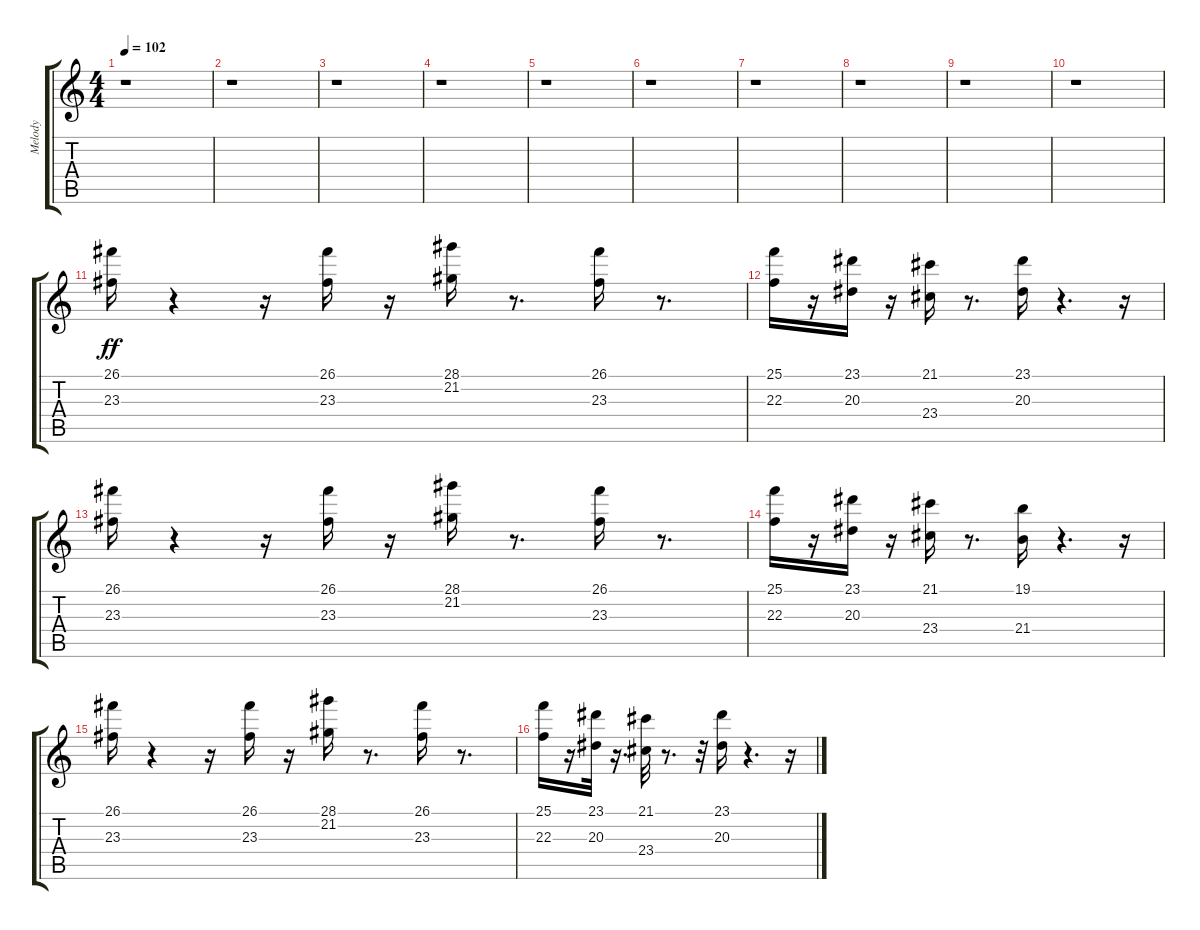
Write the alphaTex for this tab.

\track ("Melody" "Melody") {instrument fx4atmosphere}
\staff {score tabs}
\tuning (E4 B3 G3 D3 A2 E2) {hide}
\ts (4 4)
\tempo 102
\clef g2
\ks c
r.1{dy ff} |
r.1 |
r.1 |
r.1 |
r.1 |
r.1 |
r.1 |
r.1 |
r.1 |
r.1 |
(26.1 23.3).16{volume 14 balance 9} r.4 r.16 (26.1 23.3).16 r.16 (28.1 21.2).16 r.8{d} (26.1 23.3).16 r.8{d} |
(25.1 22.3).16 r.16 (23.1 20.3).16 r.16 (21.1 23.4).16 r.8{d} (23.1 20.3).16 r.4{d} r.16 |
(26.1 23.3).16 r.4 r.16 (26.1 23.3).16 r.16 (28.1 21.2).16 r.8{d} (26.1 23.3).16 r.8{d} |
(25.1 22.3).16 r.16 (23.1 20.3).16 r.16 (21.1 23.4).16 r.8{d} (19.1 21.4).16 r.4{d} r.16 |
(26.1 23.3).16 r.4 r.16 (26.1 23.3).16 r.16 (28.1 21.2).16 r.8{d} (26.1 23.3).16 r.8{d} |
(25.1 22.3).16 r.16 (23.1 20.3).32 r.16{d} (21.1 23.4).32 r.8{d} r.32 (23.1 20.3).16 r.4{d} r.16
